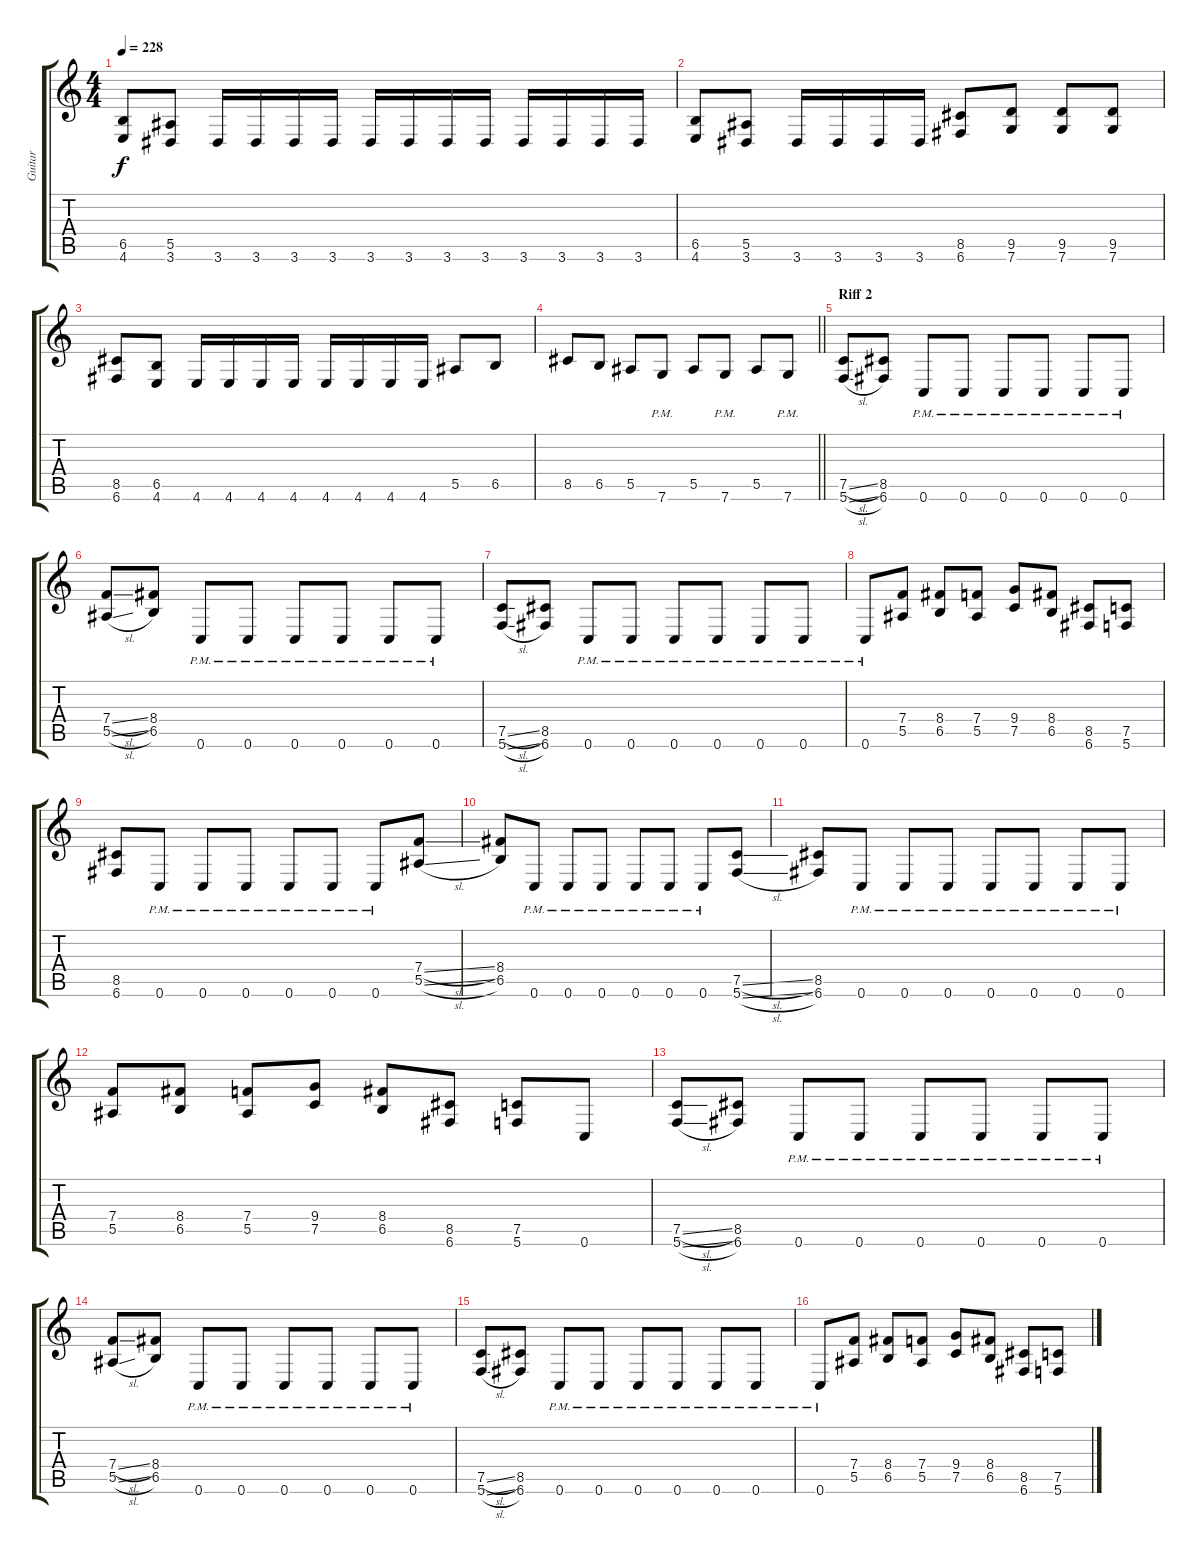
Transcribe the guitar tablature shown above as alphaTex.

\track ("Guitar" "Guitar") {instrument distortionguitar}
\staff {score tabs}
\tuning (C4 G3 Eb3 Bb2 F2 C2) {hide}
\ts (4 4)
\tempo 228
\clef g2
\ks c
(6.5 4.6).8{dy f} (5.5 3.6).8 3.6.16 3.6.16 3.6.16 3.6.16 3.6.16 3.6.16 3.6.16 3.6.16 3.6.16 3.6.16 3.6.16 3.6.16 |
(6.5 4.6).8 (5.5 3.6).8 3.6.16 3.6.16 3.6.16 3.6.16 (8.5 6.6).8 (9.5 7.6).8 (9.5 7.6).8 (9.5 7.6).8 |
(8.5 6.6).8 (6.5 4.6).8 4.6.16 4.6.16 4.6.16 4.6.16 4.6.16 4.6.16 4.6.16 4.6.16 5.5.8 6.5.8 |
\barLineRight lightlight
8.5.8 6.5.8 5.5.8 7.6{pm}.8 5.5.8 7.6{pm}.8 5.5.8 7.6{pm}.8 |
\section ("" "Riff 2")
(7.5{sl} 5.6{sl}).8 (8.5 6.6).8 0.6{pm}.8 0.6{pm}.8 0.6{pm}.8 0.6{pm}.8 0.6{pm}.8 0.6{pm}.8 |
(7.4{sl} 5.5{sl}).8 (8.4 6.5).8 0.6{pm}.8 0.6{pm}.8 0.6{pm}.8 0.6{pm}.8 0.6{pm}.8 0.6{pm}.8 |
(7.5{sl} 5.6{sl}).8 (8.5 6.6).8 0.6{pm}.8 0.6{pm}.8 0.6{pm}.8 0.6{pm}.8 0.6{pm}.8 0.6{pm}.8 |
0.6{pm}.8 (7.4 5.5).8 (8.4 6.5).8 (7.4 5.5).8 (9.4 7.5).8 (8.4 6.5).8 (8.5 6.6).8 (7.5 5.6).8 |
(8.5 6.6).8 0.6{pm}.8 0.6{pm}.8 0.6{pm}.8 0.6{pm}.8 0.6{pm}.8 0.6{pm}.8 (7.4{sl} 5.5{sl}).8 |
(8.4 6.5).8 0.6{pm}.8 0.6{pm}.8 0.6{pm}.8 0.6{pm}.8 0.6{pm}.8 0.6{pm}.8 (7.5{sl} 5.6{sl}).8 |
(8.5 6.6).8 0.6{pm}.8 0.6{pm}.8 0.6{pm}.8 0.6{pm}.8 0.6{pm}.8 0.6{pm}.8 0.6{pm}.8 |
(7.4 5.5).8 (8.4 6.5).8 (7.4 5.5).8 (9.4 7.5).8 (8.4 6.5).8 (8.5 6.6).8 (7.5 5.6).8 0.6.8 |
(7.5{sl} 5.6{sl}).8 (8.5 6.6).8 0.6{pm}.8 0.6{pm}.8 0.6{pm}.8 0.6{pm}.8 0.6{pm}.8 0.6{pm}.8 |
(7.4{sl} 5.5{sl}).8 (8.4 6.5).8 0.6{pm}.8 0.6{pm}.8 0.6{pm}.8 0.6{pm}.8 0.6{pm}.8 0.6{pm}.8 |
(7.5{sl} 5.6{sl}).8 (8.5 6.6).8 0.6{pm}.8 0.6{pm}.8 0.6{pm}.8 0.6{pm}.8 0.6{pm}.8 0.6{pm}.8 |
0.6{pm}.8 (7.4 5.5).8 (8.4 6.5).8 (7.4 5.5).8 (9.4 7.5).8 (8.4 6.5).8 (8.5 6.6).8 (7.5 5.6).8
